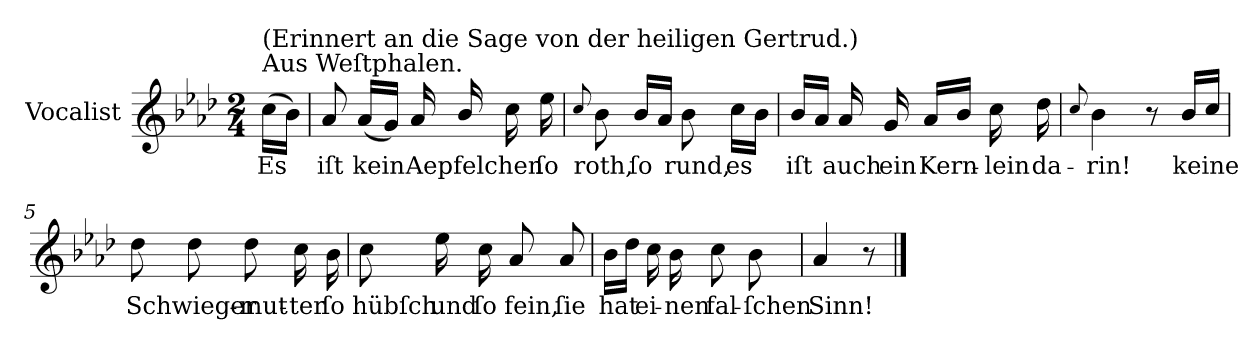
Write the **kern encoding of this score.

**kern	**text
*part1	*part1
*staff1	*staff1
*I"Vocalist	*
*k[b-e-a-d-]	*
*A-:	*
*M2/4	*
=	=
!LO:TX:a:t=Aus Weſtphalen.	!
!LO:TX:a:t=(Erinnert an die Sage von der heiligen Gertrud.)	!
(16ccLL	Es
16b-JJ)	.
=1	=1
8a-	iſt
(16a-LL	kein
16gJJ)	.
16a-	Aepfelchen
16b-/	.
16cc	.
16ee-	ſo
=2	=2
8qqcc	.
8b-	roth,
16b-LL	ſo
16a-JJ	.
8b-	rund,
16ccLL	es
16b-JJ	.
=3	=3
16b-LL	iſt
16a-JJ	.
16a-	auch
16g	ein
16a-LL	Kern-
16b-JJ	.
16cc	-lein
16dd-	da-
=4	=4
8qqcc	.
4b-	-rin!
8r	.
16b-/LL	keine
16ccJJ	.
=5	=5
8dd-	Schwieger-
8dd-	.
8dd-	-mut-
16cc	-ter
16b-	ſo
=6	=6
8cc	hübſch
16ee-	und
16cc	ſo
8a-	fein,
8a-	ſie
=7	=7
16b-LL	hat
16dd-JJ	.
16cc	ei-
16b-	-nen
8cc	fal-
8b-	-ſchen
=8	=8
4a-	Sinn!
8r	.
==	==
*-	*-
